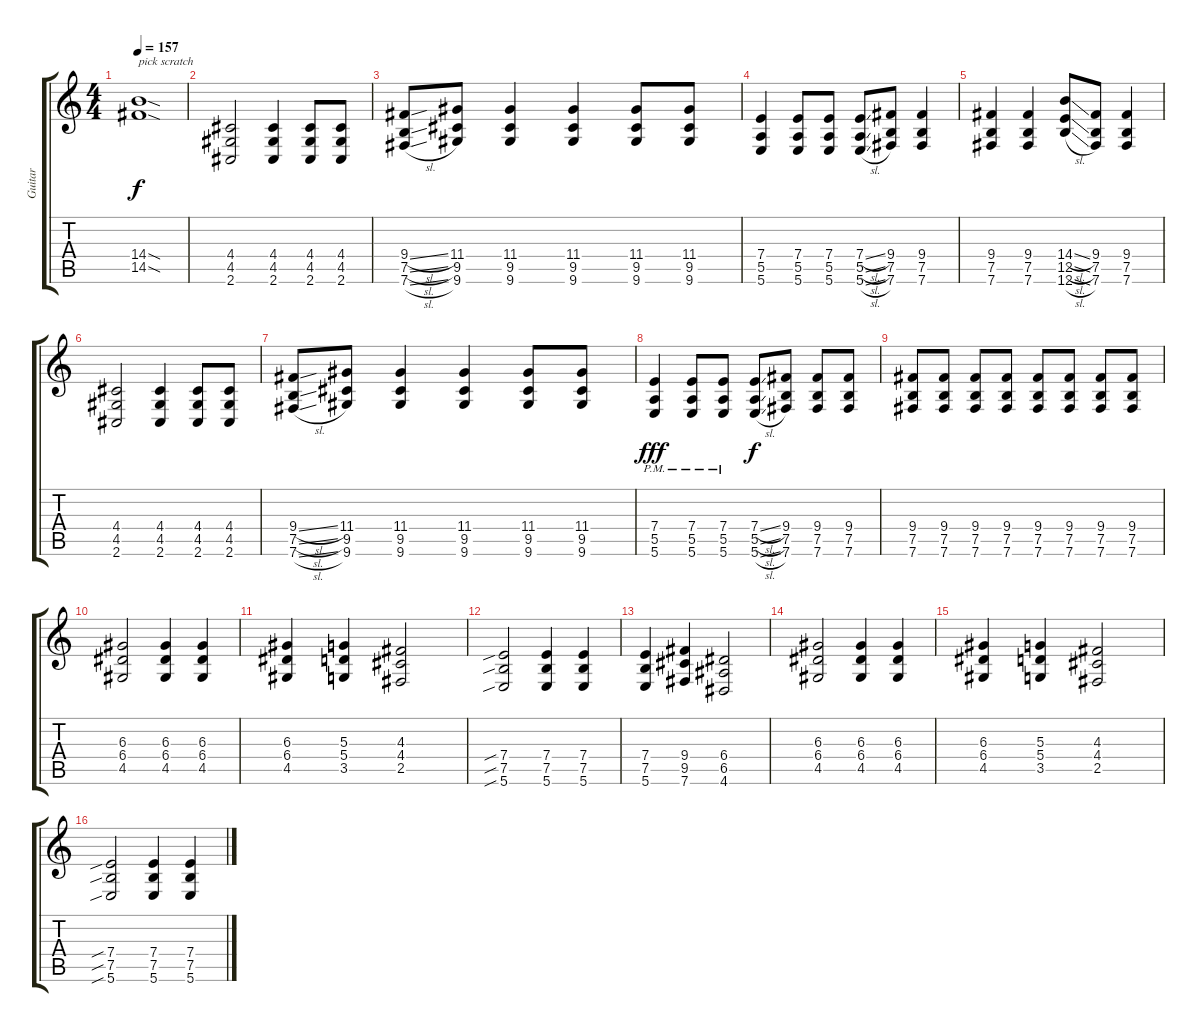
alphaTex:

\track ("Guitar" "Guitar") {instrument distortionguitar}
\staff {score tabs}
\tuning (B3 Gb3 D3 A2 E2 B1) {hide}
\ts (4 4)
\tempo 157
\clef g2
\ks c
(14.4{sod} 14.5{sod}).1{txt "pick scratch" dy f} |
(4.4 4.5 2.6).2 (4.4 4.5 2.6).4 (4.4 4.5 2.6).8 (4.4 4.5 2.6).8 |
(9.4{sl} 7.5{sl} 7.6{sl}).8 (11.4 9.5 9.6).8 (11.4 9.5 9.6).4 (11.4 9.5 9.6).4 (11.4 9.5 9.6).8 (11.4 9.5 9.6).8 |
(7.4 5.5 5.6).4 (7.4 5.5 5.6).8 (7.4 5.5 5.6).8 (7.4{sl} 5.5{sl} 5.6{sl}).8 (9.4 7.5 7.6).8 (9.4 7.5 7.6).4 |
(9.4 7.5 7.6).4 (9.4 7.5 7.6).4 (14.4{sl} 12.5{sl} 12.6{sl}).8 (9.4 7.5 7.6).8 (9.4 7.5 7.6).4 |
(4.4 4.5 2.6).2 (4.4 4.5 2.6).4 (4.4 4.5 2.6).8 (4.4 4.5 2.6).8 |
(9.4{sl} 7.5{sl} 7.6{sl}).8 (11.4 9.5 9.6).8 (11.4 9.5 9.6).4 (11.4 9.5 9.6).4 (11.4 9.5 9.6).8 (11.4 9.5 9.6).8 |
(7.4{pm} 5.5{pm} 5.6{pm}).4{dy fff} (7.4{pm} 5.5{pm} 5.6{pm}).8 (7.4{pm} 5.5{pm} 5.6{pm}).8 (7.4{sl} 5.5{sl} 5.6{sl}).8{dy f} (9.4 7.5 7.6).8 (9.4 7.5 7.6).8 (9.4 7.5 7.6).8 |
(9.4 7.5 7.6).8 (9.4 7.5 7.6).8 (9.4 7.5 7.6).8 (9.4 7.5 7.6).8 (9.4 7.5 7.6).8 (9.4 7.5 7.6).8 (9.4 7.5 7.6).8 (9.4 7.5 7.6).8 |
(6.3 6.4 4.5).2 (6.3 6.4 4.5).4 (6.3 6.4 4.5).4 |
(6.3 6.4 4.5).4 (5.3 5.4 3.5).4 (4.3 4.4 2.5).2 |
(7.4{sib} 7.5{sib} 5.6{sib}).2 (7.4 7.5 5.6).4 (7.4 7.5 5.6).4 |
(7.4 7.5 5.6).4 (9.4 9.5 7.6).4 (6.4 6.5 4.6).2 |
(6.3 6.4 4.5).2 (6.3 6.4 4.5).4 (6.3 6.4 4.5).4 |
(6.3 6.4 4.5).4 (5.3 5.4 3.5).4 (4.3 4.4 2.5).2 |
(7.4{sib} 7.5{sib} 5.6{sib}).2 (7.4 7.5 5.6).4 (7.4 7.5 5.6).4
